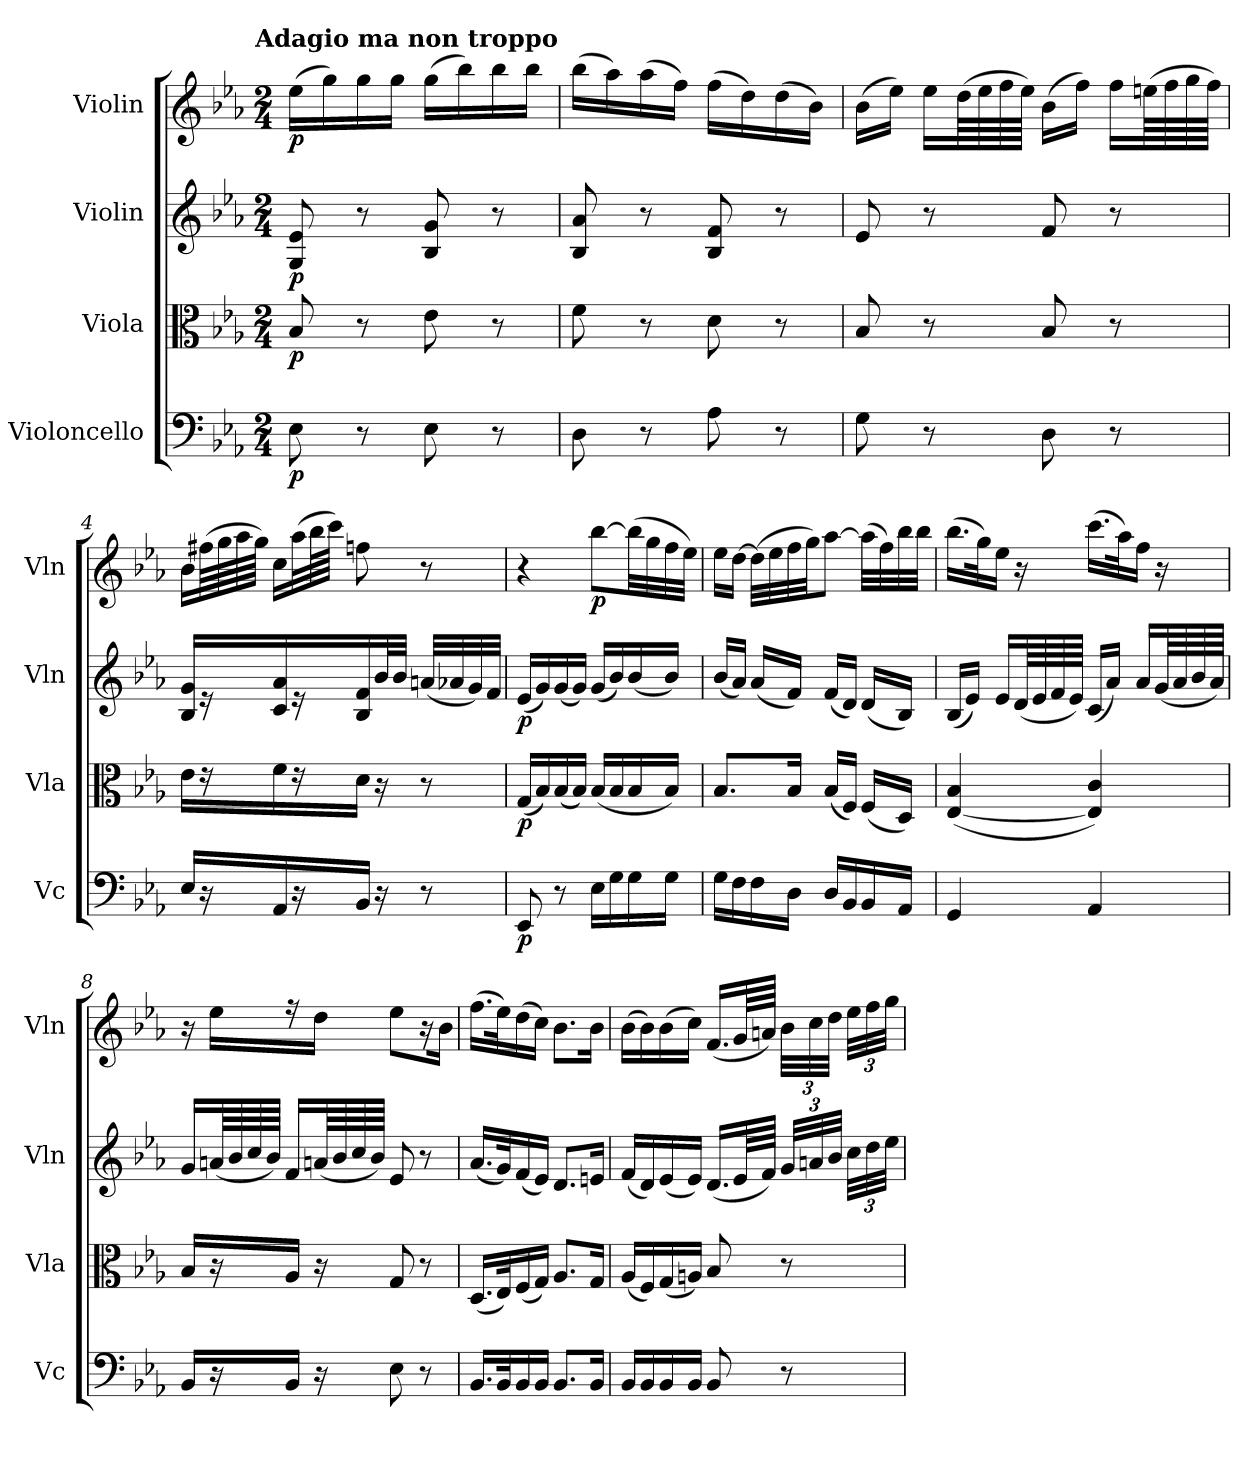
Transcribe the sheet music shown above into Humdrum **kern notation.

**kern	**dynam	**kern	**dynam	**kern	**dynam	**kern	**dynam
*part4	*part4	*part3	*part3	*part2	*part2	*part1	*part1
*staff4	*staff4	*staff3	*staff3	*staff2	*staff2	*staff1	*staff1
*I"Violoncello	*	*I"Viola	*	*I"Violin	*	*I"Violin	*
*I'Vc	*	*I'Vla	*	*I'Vln	*	*I'Vln	*
*clefF4	*	*clefC3	*	*clefG2	*	*clefG2	*
*k[b-e-a-]	*	*k[b-e-a-]	*	*k[b-e-a-]	*	*k[b-e-a-]	*
!!LO:TX:omd:t=Adagio ma non troppo
*M2/4	*	*M2/4	*	*M2/4	*	*M2/4	*
*MM24	*	*MM24	*	*MM24	*	*MM24	*
=1	=1	=1	=1	=1	=1	=1	=1
8E-\	p	8B-/	p	8G/ 8e-/	p	(16ee-\LL	p
.	.	.	.	.	.	16gg\)	.
8r	.	8r	.	8r	.	16gg\	.
.	.	.	.	.	.	16gg\JJ	.
8E-\	.	8e-\	.	8B-/ 8g/	.	(16gg\LL	.
.	.	.	.	.	.	16bb-\)	.
8r	.	8r	.	8r	.	16bb-\	.
.	.	.	.	.	.	16bb-\JJ	.
=2	=2	=2	=2	=2	=2	=2	=2
8D\	.	8f\	.	8B-/ 8a-/	.	(16bb-\LL	.
.	.	.	.	.	.	16aa-\)	.
8r	.	8r	.	8r	.	(16aa-\	.
.	.	.	.	.	.	16ff\JJ)	.
8A-\	.	8d\	.	8B-/ 8f/	.	(16ff\LL	.
.	.	.	.	.	.	16dd\)	.
8r	.	8r	.	8r	.	(16dd\	.
.	.	.	.	.	.	16b-\JJ)	.
=3	=3	=3	=3	=3	=3	=3	=3
8G\	.	8B-/	.	8e-/	.	(16b-\LL	.
.	.	.	.	.	.	16ee-\JJ)	.
8r	.	8r	.	8r	.	16ee-\LL	.
.	.	.	.	.	.	(64dd\LL	.
.	.	.	.	.	.	64ee-\	.
.	.	.	.	.	.	64ff\	.
.	.	.	.	.	.	64ee-\JJJJ)	.
8D\	.	8B-/	.	8f/	.	(16b-\LL	.
.	.	.	.	.	.	16ff\JJ)	.
8r	.	8r	.	8r	.	16ff\LL	.
.	.	.	.	.	.	(64een\LL	.
.	.	.	.	.	.	64ff\	.
.	.	.	.	.	.	64gg\	.
.	.	.	.	.	.	64ff\JJJJ)	.
=4	=4	=4	=4	=4	=4	=4	=4
16E-/LL	.	16e-\LL	.	16B-/ 16g/LL	.	16b-\LL	.
16r	.	16r	.	16r	.	(64ff#X\LL	.
.	.	.	.	.	.	64gg\	.
.	.	.	.	.	.	64aa-\	.
.	.	.	.	.	.	64gg\JJJJ)	.
16AA-/	.	16f\	.	16c/ 16a-/	.	16cc\LL	.
16r	.	16r	.	16r	.	(32aa-\L	.
.	.	.	.	.	.	64bb-\L	.
.	.	.	.	.	.	64ccc\JJJJ)	.
16BB-/JJ	.	16d\JJ	.	16B-/ 16f/	.	8ffn\	.
16r	.	16r	.	32b-/L	.	.	.
.	.	.	.	32b-/JJJ	.	.	.
8r	.	8r	.	(32an/LLL	.	8r	.
.	.	.	.	32a-X/	.	.	.
.	.	.	.	32g/)	.	.	.
.	.	.	.	32f/JJJ	.	.	.
=5	=5	=5	=5	=5	=5	=5	=5
8EE-/	p	(16G/LL	p	(16e-/LL	p	4r	.
.	.	16B-/)	.	16g/)	.	.	.
8r	.	(16B-/	.	(16g/	.	.	.
.	.	16B-/JJ)	.	16g/JJ)	.	.	.
16E-\LL	.	(16B-/LL	.	(16g/LL	.	[8bb-\L	p
16G\	.	16B-/	.	16b-/)	.	.	.
16G\	.	16B-/	.	(16b-/	.	(32bb-\LL]	.
.	.	.	.	.	.	32gg\	.
16G\JJ	.	16B-/JJ)	.	16b-/JJ)	.	32ff\	.
.	.	.	.	.	.	32ee-\JJJ)	.
=6	=6	=6	=6	=6	=6	=6	=6
16G\LL	.	8.B-/L	.	(16b-/LL	.	16ee-\LL	.
16F\	.	.	.	16a-/JJ)	.	[16dd\JJ	.
16F\	.	.	.	(16a-/LL	.	(32dd\LLL]	.
.	.	.	.	.	.	32ee-\	.
16D\JJ	.	16B-/Jk	.	16f/JJ)	.	32ff\	.
.	.	.	.	.	.	32gg\JJ)	.
16D/LL	.	(16B-/LL	.	(16f/LL	.	[8aa-\J	.
16BB-/	.	16F/JJ)	.	16d/JJ)	.	.	.
16BB-/	.	(16F/LL	.	(16d/LL	.	(32aa-\LLL]	.
.	.	.	.	.	.	32ff\)	.
16AA-/JJ	.	16D/JJ)	.	16B-/JJ)	.	32bb-\	.
.	.	.	.	.	.	32bb-\JJJ	.
=7	=7	=7	=7	=7	=7	=7	=7
4GG/	.	([4E-/ 4B-/	.	(16B-/LL	.	(16.bb-\LL	.
.	.	.	.	16e-/JJ)	.	.	.
.	.	.	.	.	.	32gg\K)	.
.	.	.	.	16e-/LL	.	16ee-\JJ	.
.	.	.	.	(64d/LL	.	16r	.
.	.	.	.	64e-/	.	.	.
.	.	.	.	64f/	.	.	.
.	.	.	.	64e-/JJJJ)	.	.	.
4AA-/	.	4E-]/ 4c/)	.	(16c/LL	.	(16.ccc\LL	.
.	.	.	.	16a-/JJ)	.	.	.
.	.	.	.	.	.	32aa-\K)	.
.	.	.	.	16a-/LL	.	16ff\JJ	.
.	.	.	.	(64g/LL	.	16r	.
.	.	.	.	64a-/	.	.	.
.	.	.	.	64b-/	.	.	.
.	.	.	.	64a-/JJJJ)	.	.	.
=8	=8	=8	=8	=8	=8	=8	=8
16BB-/LL	.	16B-/LL	.	16g/LL	.	16r	.
16r	.	16r	.	(64an/LL	.	16ee-\LL	.
.	.	.	.	64b-/	.	.	.
.	.	.	.	64cc/	.	.	.
.	.	.	.	64b-/JJJJ)	.	.	.
16BB-/JJ	.	16A-/JJ	.	16f/LL	.	16r	.
16r	.	16r	.	(64an/LL	.	16dd\JJ	.
.	.	.	.	64b-/	.	.	.
.	.	.	.	64cc/	.	.	.
.	.	.	.	64b-/JJJJ)	.	.	.
8E-\	.	8G/	.	8e-/	.	8ee-\L	.
8r	.	8r	.	8r	.	16r	.
.	.	.	.	.	.	16b-\Jk	.
=9	=9	=9	=9	=9	=9	=9	=9
16.BB-/LL	.	(16.D/LL	.	(16.a-/LL	.	(16.ff\LL	.
32BB-/K	.	32E-/K)	.	32g/K)	.	32ee-\K)	.
16BB-/	.	(16F/	.	(16f/	.	(16dd\	.
16BB-/JJ	.	16G/JJ)	.	16e-/JJ)	.	16cc\JJ)	.
8.BB-/L	.	8.A-/L	.	8.d/L	.	8.b-\L	.
16BB-/Jk	.	16G/Jk	.	16en/Jk	.	16b-\Jk	.
=10	=10	=10	=10	=10	=10	=10	=10
16BB-/LL	.	(16A-/LL	.	(16f/LL	.	(16b-\LL	.
16BB-/	.	16F/)	.	16d/)	.	16b-\)	.
16BB-/	.	(16G/	.	(16e-/	.	(16b-\	.
16BB-/JJ	.	16An/JJ)	.	16e-/JJ)	.	16cc\JJ)	.
8BB-/	.	8B-/	.	(16.d/LL	.	(16.f/LL	.
.	.	.	.	64e-/LL	.	64g/LL	.
.	.	.	.	64f/JJJJ)	.	64an/JJJJ)	.
8r	.	8r	.	48g/LLL	.	48b-\LLL	.
.	.	.	.	48an/	.	48cc\	.
.	.	.	.	48b-/JJJ	.	48dd\JJJ	.
.	.	.	.	48cc\LLL	.	48ee-\LLL	.
.	.	.	.	48dd\	.	48ff\	.
.	.	.	.	48ee-\JJJ	.	48gg\JJJ	.
=	=	=	=	=	=	=	=
*-	*-	*-	*-	*-	*-	*-	*-
